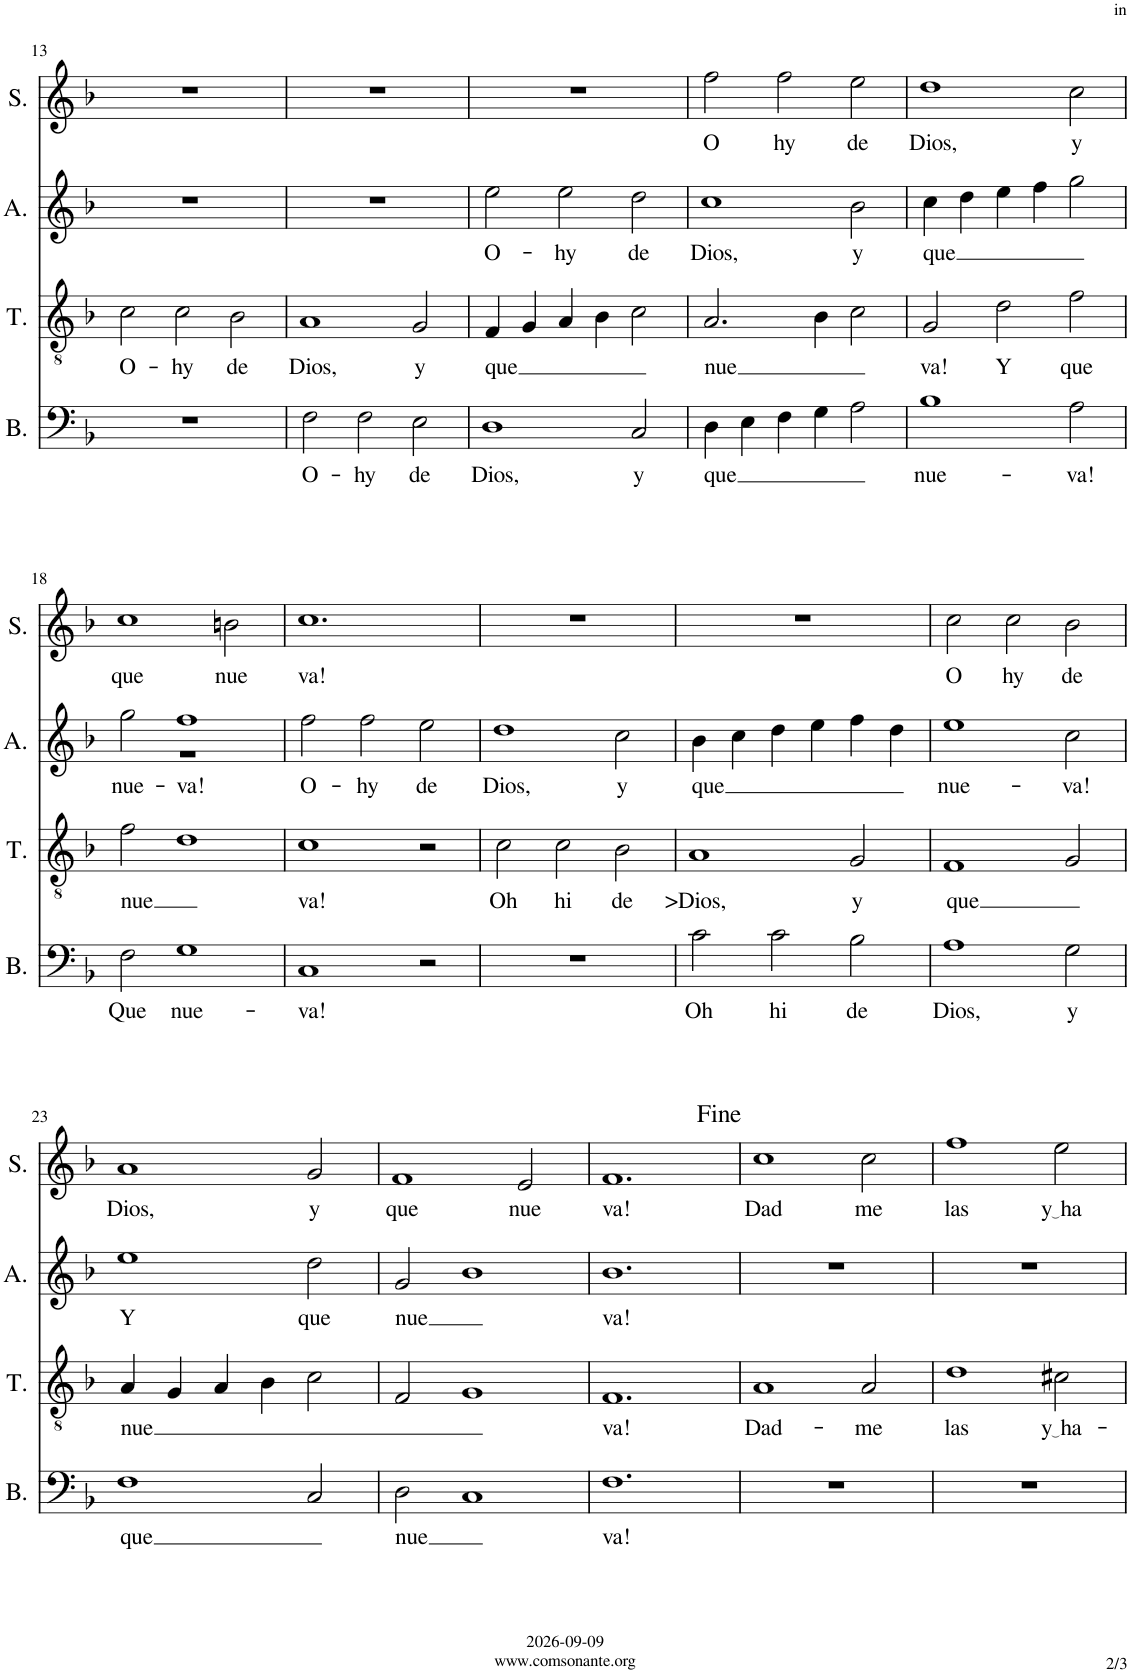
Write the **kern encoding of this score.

**kern	**text	**kern	**text	**kern	**text	**kern	**text
*part4	*part4	*part3	*part3	*part2	*part2	*part1	*part1
*staff4	*staff4	*staff3	*staff3	*staff2	*staff2	*staff1	*staff1
*I"Bass	*	*I"Tenor	*	*I"Alto	*	*I"Soprano	*
*I'B.	*	*I'T.	*	*I'A.	*	*I'S.	*
!!LO:PB:g=z
*clefF4	*	*clefGv2	*	*clefG2	*	*clefG2	*
*k[b-]	*	*k[b-]	*	*k[b-]	*	*k[b-]	*
*M3/2	*	*M3/2	*	*M3/2	*	*M3/2	*
=13	=13	=13	=13	=13	=13	=13	=13
!	!	!	!LO:LY:b	!	!	!	!
1.r	.	2c\	O-	1.r	.	1.r	.
!	!	!	!LO:LY:b	!	!	!	!
.	.	2c\	-hy	.	.	.	.
!	!	!	!LO:LY:b	!	!	!	!
.	.	2B-\	de	.	.	.	.
=14	=14	=14	=14	=14	=14	=14	=14
!	!LO:LY:b	!	!LO:LY:b	!	!	!	!
2F\	O-	1A	Dios,	1.r	.	1.r	.
!	!LO:LY:b	!	!	!	!	!	!
2F\	-hy	.	.	.	.	.	.
!	!LO:LY:b	!	!LO:LY:b	!	!	!	!
2E\	de	2G/	y	.	.	.	.
=15	=15	=15	=15	=15	=15	=15	=15
!	!LO:LY:b	!	!LO:LY:b	!	!LO:LY:b	!	!
1D	Dios,	4F/	-que	2ee\	O-	1.r	.
.	.	4G/	.	.	.	.	.
!	!	!	!	!	!LO:LY:b	!	!
.	.	4A/	.	2ee\	-hy	.	.
.	.	4B-\	.	.	.	.	.
!	!LO:LY:b	!	!	!	!LO:LY:b	!	!
2C/	y	2c\	.	2dd\	de	.	.
=16	=16	=16	=16	=16	=16	=16	=16
!	!LO:LY:b	!	!LO:LY:b	!	!LO:LY:b	!	!LO:LY:b
4D\	que	2.A/	-nue	1cc	Dios,	2ff\	O
4E\	.	.	.	.	.	.	.
!	!	!	!	!	!	!	!LO:LY:b
4F\	.	.	.	.	.	2ff\	hy
4G\	.	4B-\	.	.	.	.	.
!	!	!	!	!	!LO:LY:b	!	!LO:LY:b
2A\	.	2c\	.	2b-\	y	2ee\	de
=17	=17	=17	=17	=17	=17	=17	=17
!	!LO:LY:b	!	!LO:LY:b	!	!LO:LY:b	!	!LO:LY:b
1B-	nue-	2G/	va!	4cc\	que	1dd	Dios,
.	.	.	.	4dd\	.	.	.
!	!	!	!LO:LY:b	!	!	!	!
.	.	2d\	Y	4ee\	.	.	.
.	.	.	.	4ff\	.	.	.
!	!LO:LY:b	!	!LO:LY:b	!	!	!	!LO:LY:b
2A\	-va!	2f\	que	2gg\	.	2cc\	y
!!LO:LB:g=z
=18	=18	=18	=18	=18	=18	=18	=18
!	!LO:LY:b	!	!LO:LY:b	!	!LO:LY:b	!	!LO:LY:b
*	*	*	*	*^	*	*	*
2F\	Que	2f\	nue	2gg\	2ryy	nue-	1cc	que
!	!LO:LY:b	!	!	!	!	!LO:LY:b	!	!
1G	nue-	1d	.	1ff	1r	-va!	.	.
!	!	!	!	!	!	!	!	!LO:LY:b
.	.	.	.	.	.	.	2bn\	nue
*	*	*	*	*v	*v	*	*	*
=19	=19	=19	=19	=19	=19	=19	=19
!	!LO:LY:b	!	!LO:LY:b	!	!LO:LY:b	!	!LO:LY:b
1C	-va!	1c	va!	2ff\	O-	1.cc	va!
!	!	!	!	!	!LO:LY:b	!	!
.	.	.	.	2ff\	-hy	.	.
!	!	!	!	!	!LO:LY:b	!	!
2r	.	2r	.	2ee\	de	.	.
=20	=20	=20	=20	=20	=20	=20	=20
!	!	!	!LO:LY:b	!	!LO:LY:b	!	!
1.r	.	2c\	Oh	1dd	Dios,	1.r	.
!	!	!	!LO:LY:b	!	!	!	!
.	.	2c\	hi	.	.	.	.
!	!	!	!LO:LY:b	!	!LO:LY:b	!	!
.	.	2B-\	de	2cc\	y	.	.
=21	=21	=21	=21	=21	=21	=21	=21
!	!LO:LY:b	!	!LO:LY:b	!	!LO:LY:b	!	!
2c\	Oh	1A	>Dios,	4b-\	que	1.r	.
.	.	.	.	4cc\	.	.	.
!	!LO:LY:b	!	!	!	!	!	!
2c\	hi	.	.	4dd\	.	.	.
.	.	.	.	4ee\	.	.	.
!	!LO:LY:b	!	!LO:LY:b	!	!	!	!
2B-\	de	2G/	y	4ff\	.	.	.
.	.	.	.	4dd\	.	.	.
=22	=22	=22	=22	=22	=22	=22	=22
!	!LO:LY:b	!	!LO:LY:b	!	!LO:LY:b	!	!LO:LY:b
1A	Dios,	1F	que	1ee	nue-	2cc\	O
!	!	!	!	!	!	!	!LO:LY:b
.	.	.	.	.	.	2cc\	hy
!	!LO:LY:b	!	!	!	!LO:LY:b	!	!LO:LY:b
2G\	y	2G/	.	2cc\	-va!	2b-\	de
!!LO:LB:g=z
=23	=23	=23	=23	=23	=23	=23	=23
!	!LO:LY:b	!	!LO:LY:b	!	!LO:LY:b	!	!LO:LY:b
1F	que	4A/	nue	1ee	Y	1a	Dios,
.	.	4G/	.	.	.	.	.
.	.	4A/	.	.	.	.	.
.	.	4B-\	.	.	.	.	.
!	!	!	!	!	!LO:LY:b	!	!LO:LY:b
2C/	.	2c\	.	2dd\	que	2g/	y
=24	=24	=24	=24	=24	=24	=24	=24
!	!LO:LY:b	!	!	!	!LO:LY:b	!	!LO:LY:b
2D\	nue	2F/	.	2g/	nue	1f	que
1C	.	1G	.	1b-	.	.	.
!	!	!	!	!	!	!	!LO:LY:b
.	.	.	.	.	.	2e/	nue
=25	=25	=25	=25	=25	=25	=25	=25
!	!LO:LY:b	!	!LO:LY:b	!	!LO:LY:b	!	!LO:LY:b
1.F	va!	1.F	va!	1.b-	va!	1.f	va!
=26	=26	=26	=26	=26	=26	=26	=26
!	!	!	!LO:LY:b	!	!	!	!LO:LY:b
1.r	.	1A	Dad-	1.r	.	1cc	Dad
!	!	!	!LO:LY:b	!	!	!	!LO:LY:b
.	.	2A/	-me	.	.	2cc\	me
=27	=27	=27	=27	=27	=27	=27	=27
!	!	!	!LO:LY:b	!	!	!	!LO:LY:b
1.r	.	1d	las	1.r	.	1ff	las
!	!	!	!LO:LY:b	!	!	!	!LO:LY:b
.	.	2c#X\	y ha	.	.	2ee\	y ha
=	=	=	=	=	=	=	=
*-	*-	*-	*-	*-	*-	*-	*-
